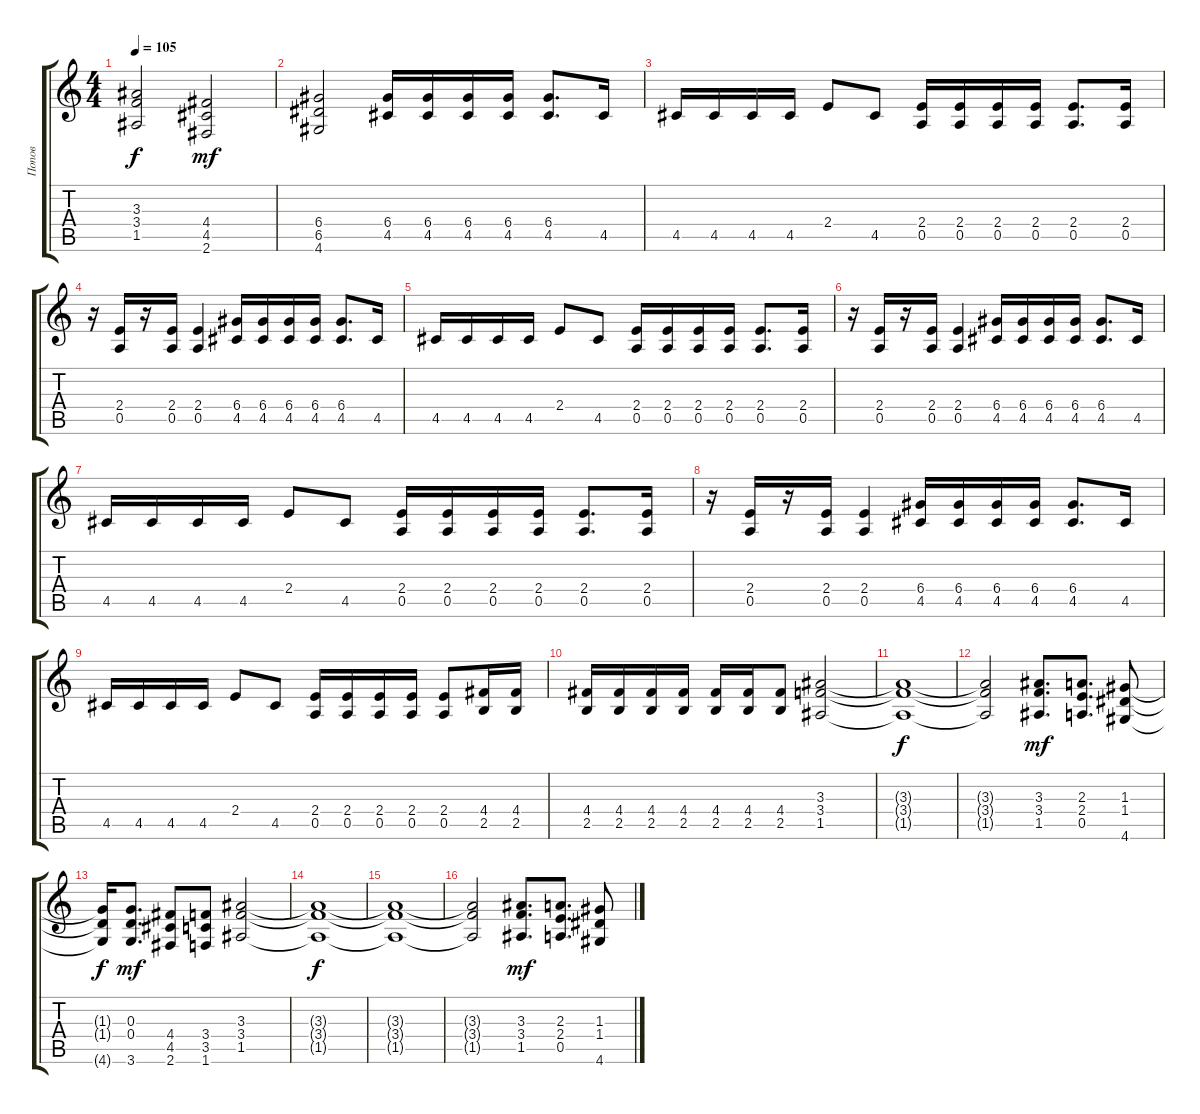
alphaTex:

\track ("Попов" "Попов") {instrument distortionguitar}
\staff {score tabs}
\tuning (E4 B3 G3 D3 A2 E2) {hide}
\ts (4 4)
\tempo 105
\clef g2
\ks c
(3.3{t} 3.4{t} 1.5{t}).2{dy f} (4.4 4.5 2.6).2{dy mf} |
(6.4 6.5 4.6).2 (6.4 4.5).16 (6.4 4.5).16 (6.4 4.5).16 (6.4 4.5).16 (6.4 4.5).8{d} 4.5.16 |
4.5.16 4.5.16 4.5.16 4.5.16 2.4.8 4.5.8 (2.4 0.5).16 (2.4 0.5).16 (2.4 0.5).16 (2.4 0.5).16 (2.4 0.5).8{d} (2.4 0.5).16 |
r.16 (2.4 0.5).16 r.16 (2.4 0.5).16 (2.4 0.5).4 (6.4 4.5).16 (6.4 4.5).16 (6.4 4.5).16 (6.4 4.5).16 (6.4 4.5).8{d} 4.5.16 |
4.5.16 4.5.16 4.5.16 4.5.16 2.4.8 4.5.8 (2.4 0.5).16 (2.4 0.5).16 (2.4 0.5).16 (2.4 0.5).16 (2.4 0.5).8{d} (2.4 0.5).16 |
r.16 (2.4 0.5).16 r.16 (2.4 0.5).16 (2.4 0.5).4 (6.4 4.5).16 (6.4 4.5).16 (6.4 4.5).16 (6.4 4.5).16 (6.4 4.5).8{d} 4.5.16 |
4.5.16 4.5.16 4.5.16 4.5.16 2.4.8 4.5.8 (2.4 0.5).16 (2.4 0.5).16 (2.4 0.5).16 (2.4 0.5).16 (2.4 0.5).8{d} (2.4 0.5).16 |
r.16 (2.4 0.5).16 r.16 (2.4 0.5).16 (2.4 0.5).4 (6.4 4.5).16 (6.4 4.5).16 (6.4 4.5).16 (6.4 4.5).16 (6.4 4.5).8{d} 4.5.16 |
4.5.16 4.5.16 4.5.16 4.5.16 2.4.8 4.5.8 (2.4 0.5).16 (2.4 0.5).16 (2.4 0.5).16 (2.4 0.5).16 (2.4 0.5).8 (4.4 2.5).16 (4.4 2.5).16 |
(4.4 2.5).16 (4.4 2.5).16 (4.4 2.5).16 (4.4 2.5).16 (4.4 2.5).16 (4.4 2.5).16 (4.4 2.5).8 (3.3 3.4 1.5).2 |
(3.3{t} 3.4{t} 1.5{t}).1{dy f} |
(3.3{t} 3.4{t} 1.5{t}).2 (3.3 3.4 1.5).8{d dy mf} (2.3 2.4 0.5).8{d} (1.3 1.4 4.6).8 |
(1.3{t} 1.4{t} 4.6{t}).16{dy f} (0.3 0.4 3.6).8{d dy mf} (4.4 4.5 2.6).8 (3.4 3.5 1.6).8 (3.3 3.4 1.5).2 |
(3.3{t} 3.4{t} 1.5{t}).1{dy f} |
(3.3{t} 3.4{t} 1.5{t}).1 |
(3.3{t} 3.4{t} 1.5{t}).2 (3.3 3.4 1.5).8{d dy mf} (2.3 2.4 0.5).8{d} (1.3 1.4 4.6).8
